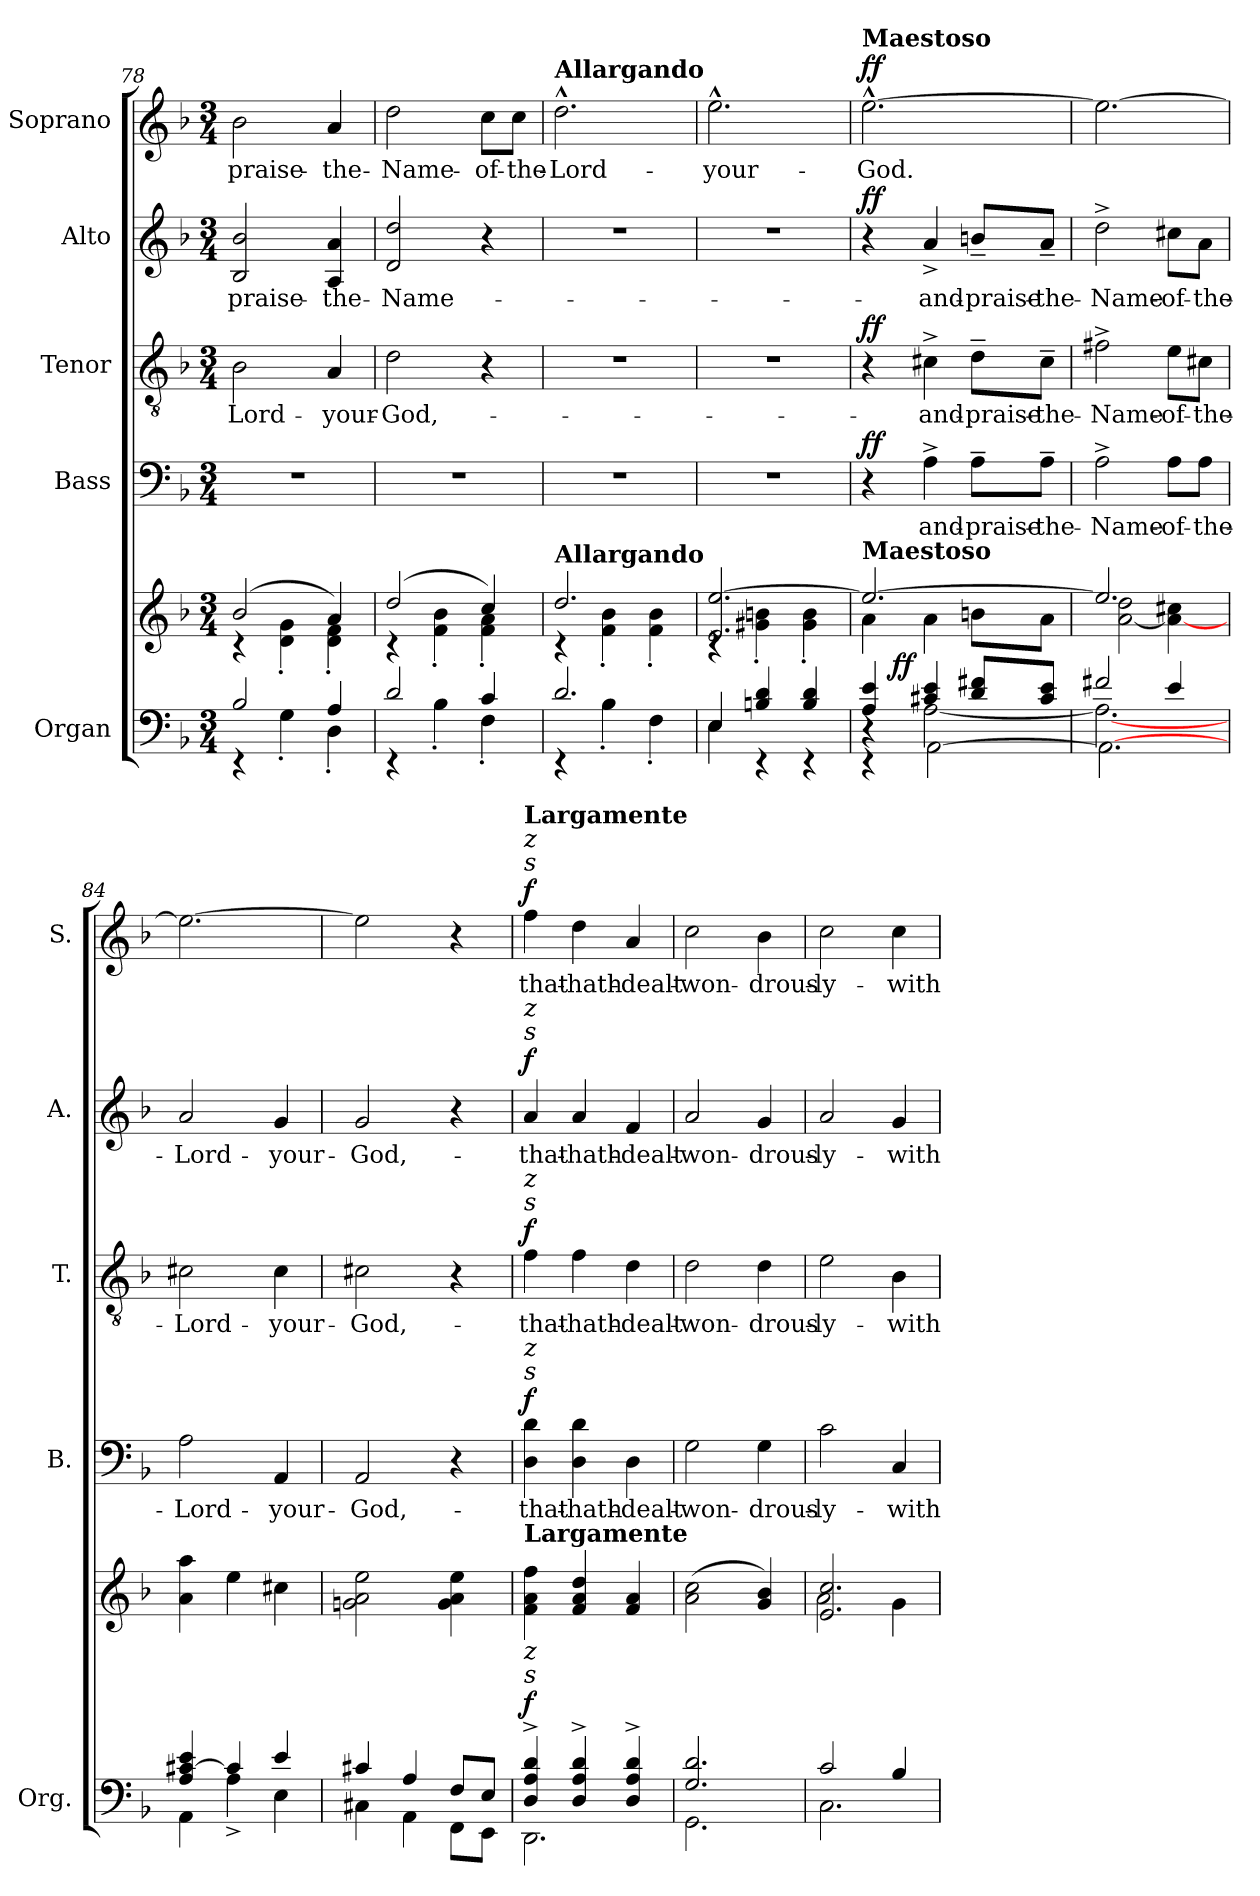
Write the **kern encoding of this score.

**kern	**kern	**dynam	**kern	**text	**dynam	**kern	**text	**dynam	**kern	**text	**dynam	**kern	**text	**dynam
*part5	*part5	*part5	*part4	*part4	*part4	*part3	*part3	*part3	*part2	*part2	*part2	*part1	*part1	*part1
*staff6	*staff5	*staff5/6	*staff4	*staff4	*staff4	*staff3	*staff3	*staff3	*staff2	*staff2	*staff2	*staff1	*staff1	*staff1
*I"Organ	*	*	*I"Bass	*	*	*I"Tenor	*	*	*I"Alto	*	*	*I"Soprano	*	*
*I'Org.	*	*	*I'B.	*	*	*I'T.	*	*	*I'A.	*	*	*I'S.	*	*
*clefF4	*clefG2	*	*clefF4	*	*	*clefGv2	*	*	*clefG2	*	*	*clefG2	*	*
*	*	*	*	*	*	*ITrd7c12	*	*	*	*	*	*	*	*
*k[b-]	*k[b-]	*	*k[b-]	*	*	*k[b-]	*	*	*k[b-]	*	*	*k[b-]	*	*
*F:	*F:	*	*F:	*	*	*F:	*	*	*F:	*	*	*F:	*	*
*M3/4	*M3/4	*	*M3/4	*	*	*M3/4	*	*	*M3/4	*	*	*M3/4	*	*
=78	=78	=78	=78	=78	=78	=78	=78	=78	=78	=78	=78	=78	=78	=78
*^	*^	*	*	*	*	*	*	*	*	*	*	*	*	*
!	!	!	!	!	!LO:N:vis=1	!	!	!	!LO:LY:b	!	!	!LO:LY:b	!	!	!LO:LY:b	!
2B-/	4rEE	(2b-/	4rc	.	2.r	.	.	2BB-\	-Lord-	.	2B-/ 2b-/	-praise-	.	2b-\	-praise-	.
.	4G'<\	.	4d\'< 4g\'<	.	.	.	.	.	.	.	.	.	.	.	.	.
!	!	!	!	!	!	!	!	!	!LO:LY:b	!	!	!LO:LY:b	!	!	!LO:LY:b	!
4A/	4D'<\	4a/)	4d\'< 4f\'<	.	.	.	.	4AA/	-your-	.	4A/ 4a/	-the-	.	4a/	-the-	.
=79	=79	=79	=79	=79	=79	=79	=79	=79	=79	=79	=79	=79	=79	=79	=79	=79
!	!	!	!	!	!LO:N:vis=1	!	!	!	!LO:LY:b	!	!	!LO:LY:b	!	!	!LO:LY:b	!
2d/	4rEE	(2dd/	4rc	.	2.r	.	.	2D\	-God,-	.	2d/ 2dd/	-Name-	.	2dd\	-Name-	.
.	4B-'<\	.	4f\'< 4b-\'<	.	.	.	.	.	.	.	.	.	.	.	.	.
!	!	!	!	!	!	!	!	!	!	!	!	!	!	!	!LO:LY:b	!
4c/	4F'<\	4cc/)	4f\'< 4a\'<	.	.	.	.	4r	.	.	4r	.	.	8cc\L	-of-	.
!	!	!	!	!	!	!	!	!	!	!	!	!	!	!	!LO:LY:b	!
.	.	.	.	.	.	.	.	.	.	.	.	.	.	8cc\J	-the-	.
=80	=80	=80	=80	=80	=80	=80	=80	=80	=80	=80	=80	=80	=80	=80	=80	=80
!	!	!	!	!	!	!	!	!	!	!	!	!	!	!LO:TX:a:B:t=Allargando	!	!
!	!	!LO:TX:a:B:t=Allargando	!	!	!	!	!	!	!	!	!	!	!	!	!	!
!	!	!	!	!	!LO:N:vis=1	!	!	!LO:N:vis=1	!	!	!LO:N:vis=1	!	!	!	!LO:LY:b	!
2.d/	4rEE	2.dd/	4rc	.	2.r	.	.	2.r	.	.	2.r	.	.	2.dd^^>\	-Lord-	.
.	4B-'<\	.	4f\'< 4b-\'<	.	.	.	.	.	.	.	.	.	.	.	.	.
.	4F'<\	.	4f\'< 4b-\'<	.	.	.	.	.	.	.	.	.	.	.	.	.
=81	=81	=81	=81	=81	=81	=81	=81	=81	=81	=81	=81	=81	=81	=81	=81	=81
!	!	!	!	!	!LO:N:vis=1	!	!	!LO:N:vis=1	!	!	!LO:N:vis=1	!	!	!	!LO:LY:b	!
4E/	4E\	2.e/ [>2.ee/	4rc	.	2.r	.	.	2.r	.	.	2.r	.	.	2.ee^^>\	-your-	.
4Bn/ 4d/	4rEE	.	4g#X\'< 4bn\'<	.	.	.	.	.	.	.	.	.	.	.	.	.
4B/ 4d/	4rEE	.	4g#\'< 4b\'<	.	.	.	.	.	.	.	.	.	.	.	.	.
*v	*v	*	*	*	*	*	*	*	*	*	*	*	*	*	*	*
!!LO:LB:g=z
=82	=82	=82	=82	=82	=82	=82	=82	=82	=82	=82	=82	=82	=82	=82	=82
*	*MM70	*	*	*	*	*	*	*	*	*	*	*	*MM70	*	*
*^	*	*	*	*	*	*	*	*	*	*	*	*	*	*	*
*	*^	*	*	*	*	*	*	*	*	*	*	*	*	*	*	*
!	!	!	!	!	!	!	!	!	!	!	!	!	!	!	!LO:TX:a:B:t=Maestoso	!	!
!	!	!	!LO:TX:a:B:t=Maestoso	!	!	!	!	!	!	!	!	!	!	!	!	!	!
!	!	!	!	!	!	!	!	!LO:DY:a	!	!	!LO:DY:a	!	!	!LO:DY:a	!	!LO:LY:b	!LO:DY:a
*	*	*^	*	*	*	*	*	*	*	*	*	*	*	*	*	*	*
4A/ 4e/	4rEE	4r	8ryy	2.ee/_	4a\	.	4r	.	ff	4r	.	ff	4r	.	ff	[>2.ee^^>\	-God.	ff
!	!	!	!	!	!	!LO:DY:a=2	!	!	!	!	!	!	!	!	!	!	!	!
.	.	.	2ryy	.	.	ff	.	.	.	.	.	.	.	.	.	.	.	.
!	!	!	!	!	!	!	!	!LO:LY:b	!	!	!LO:LY:b	!	!	!LO:LY:b	!	!	!	!
4c#X/ 4e/	[<2A\	[<2AA\	.	.	4a\	.	4A^>\	-and-	.	4C#X^>\	-and-	.	4a^</	-and-	.	.	.	.
!	!	!	!	!	!	!	!	!LO:LY:b	!	!	!LO:LY:b	!	!	!LO:LY:b	!	!	!	!
8d/ 8f#X/L	.	.	.	.	8bn\L	.	8A~>\L	-praise-	.	8D~>\L	-praise-	.	8bn~</L	-praise-	.	.	.	.
!	!	!	!	!	!	!	!	!LO:LY:b	!	!	!LO:LY:b	!	!	!LO:LY:b	!	!	!	!
8c#/ 8e/J	.	.	8ryy	.	8a\J	.	8A~>\J	-the-	.	8C#~>\J	-the-	.	8a~</J	-the-	.	.	.	.
=83	=83	=83	=83	=83	=83	=83	=83	=83	=83	=83	=83	=83	=83	=83	=83	=83	=83	=83
!	!	!	!	!	!	!	!	!LO:LY:b	!	!	!LO:LY:b	!	!	!LO:LY:b	!	!	!	!
*	*	*v	*v	*	*	*	*	*	*	*	*	*	*	*	*	*	*	*
2f#X/	2.A\_	2.AA\_	2.ee/]	[<2a\ 2dd\	.	2A^>\	-Name-	.	2F#X^>\	-Name-	.	2dd^>\	-Name-	.	2.ee\_	.	.
!	!	!	!	!	!	!	!LO:LY:b	!	!	!LO:LY:b	!	!	!LO:LY:b	!	!	!	!
4e/	.	.	.	4a\_ 4cc#X\	.	8A\L	-of-	.	8E\L	-of-	.	8cc#X\L	-of-	.	.	.	.
!	!	!	!	!	!	!	!LO:LY:b	!	!	!LO:LY:b	!	!	!LO:LY:b	!	!	!	!
.	.	.	.	.	.	8A\J	-the-	.	8C#X\J	-the-	.	8a\J	-the-	.	.	.	.
*	*v	*v	*	*	*	*	*	*	*	*	*	*	*	*	*	*	*
*	*	*v	*v	*	*	*	*	*	*	*	*	*	*	*	*	*
=84	=84	=84	=84	=84	=84	=84	=84	=84	=84	=84	=84	=84	=84	=84	=84
!	!	!	!	!	!LO:LY:b	!	!	!LO:LY:b	!	!	!LO:LY:b	!	!	!	!
4A/ [>4c#X/ 4e/	4AA\	4a\ 4aa\	.	2A\	-Lord-	.	2C#X\	-Lord-	.	2a/	-Lord-	.	2.ee\_	.	.
4c#/]	4A^<\	4ee\	.	.	.	.	.	.	.	.	.	.	.	.	.
!	!	!	!	!	!LO:LY:b	!	!	!LO:LY:b	!	!	!LO:LY:b	!	!	!	!
4e/	4E\	4cc#X\	.	4AA/	-your-	.	4C#\	-your-	.	4g/	-your-	.	.	.	.
=85	=85	=85	=85	=85	=85	=85	=85	=85	=85	=85	=85	=85	=85	=85	=85
!	!	!	!	!	!LO:LY:b	!	!	!LO:LY:b	!	!	!LO:LY:b	!	!	!	!
4c#X/	4C#X\	2gn\ 2a\ 2ee\	.	2AA/	-God,-	.	2C#X\	-God,-	.	2g/	-God,-	.	2ee\]	.	.
4A/	4AA\	.	.	.	.	.	.	.	.	.	.	.	.	.	.
8F/L	8FF\L	4g\ 4a\ 4ee\	.	4r	.	.	4r	.	.	4r	.	.	4r	.	.
8E/J	8EE\J	.	.	.	.	.	.	.	.	.	.	.	.	.	.
=86	=86	=86	=86	=86	=86	=86	=86	=86	=86	=86	=86	=86	=86	=86	=86
!	!	!	!	!	!	!	!	!	!	!	!	!	!LO:TX:a:i:t=s	!	!
!	!	!	!	!	!	!	!	!	!	!	!	!	!LO:TX:a:i:t=z	!	!
!	!	!	!	!	!	!	!	!	!	!	!	!	!LO:TX:a:B:t=Largamente	!	!
!	!	!	!	!	!	!	!	!	!	!LO:TX:a:i:t=s	!	!	!	!	!
!	!	!	!	!	!	!	!	!	!	!LO:TX:a:i:t=z	!	!	!	!	!
!	!	!	!	!	!	!	!LO:TX:a:i:t=s	!	!	!	!	!	!	!	!
!	!	!	!	!	!	!	!LO:TX:a:i:t=z	!	!	!	!	!	!	!	!
!	!	!	!	!LO:TX:a:i:t=s	!	!	!	!	!	!	!	!	!	!	!
!	!	!	!	!LO:TX:a:i:t=z	!	!	!	!	!	!	!	!	!	!	!
!	!	!LO:TX:a:B:t=Largamente	!	!	!	!	!	!	!	!	!	!	!	!	!
!LO:TX:a:i:t=s	!	!	!	!	!	!	!	!	!	!	!	!	!	!	!
!LO:TX:a:i:t=z	!	!	!	!	!	!	!	!	!	!	!	!	!	!	!
!	!	!	!LO:DY:a=2	!	!LO:LY:b	!LO:DY:a	!	!LO:LY:b	!LO:DY:a	!	!LO:LY:b	!LO:DY:a	!	!LO:LY:b	!LO:DY:a
4D/^> 4A/^> 4d/^>	2.DD\	4f\ 4a\ 4ff\	f	4D\ 4d\	-that-	f	4F\	-that-	f	4a/	-that-	f	4ff\	that-	f
!	!	!	!	!	!LO:LY:b	!	!	!LO:LY:b	!	!	!LO:LY:b	!	!	!LO:LY:b	!
4D/^> 4A/^> 4d/^>	.	4f/ 4a/ 4dd/	.	4D\ 4d\	-hath-	.	4F\	-hath-	.	4a/	-hath-	.	4dd\	-hath-	.
!	!	!	!	!	!LO:LY:b	!	!	!LO:LY:b	!	!	!LO:LY:b	!	!	!LO:LY:b	!
4D/^> 4A/^> 4d/^>	.	4f/ 4a/	.	4D\	-dealt-	.	4D\	-dealt-	.	4f/	-dealt-	.	4a/	-dealt-	.
=87	=87	=87	=87	=87	=87	=87	=87	=87	=87	=87	=87	=87	=87	=87	=87
!	!	!	!	!	!LO:LY:b	!	!	!LO:LY:b	!	!	!LO:LY:b	!	!	!LO:LY:b	!
2.G/ 2.d/	2.GG\	(>2a\ 2cc\	.	2G\	-won-	.	2D\	-won-	.	2a/	-won-	.	2cc\	-won-	.
!	!	!	!	!	!LO:LY:b	!	!	!LO:LY:b	!	!	!LO:LY:b	!	!	!LO:LY:b	!
.	.	4g/ 4b-/)	.	4G\	-drous-	.	4D\	-drous-	.	4g/	-drous-	.	4b-\	-drous-	.
!!LO:PB:g=z
=88	=88	=88	=88	=88	=88	=88	=88	=88	=88	=88	=88	=88	=88	=88	=88
*	*	*^	*	*	*	*	*	*	*	*	*	*	*	*	*
!	!	!	!	!	!	!LO:LY:b	!	!	!LO:LY:b	!	!	!LO:LY:b	!	!	!LO:LY:b	!
2c/	2.C\	2.e/ 2.cc/	2a\	.	2c\	-ly-	.	2E\	-ly-	.	2a/	-ly-	.	2cc\	-ly-	.
!	!	!	!	!	!	!LO:LY:b	!	!	!LO:LY:b	!	!	!LO:LY:b	!	!	!LO:LY:b	!
4B-/	.	.	4g\	.	4C/	-with-	.	4BB-\	-with-	.	4g/	-with-	.	4cc\	-with-	.
*v	*v	*	*	*	*	*	*	*	*	*	*	*	*	*	*	*
*	*v	*v	*	*	*	*	*	*	*	*	*	*	*	*	*
=	=	=	=	=	=	=	=	=	=	=	=	=	=	=
*-	*-	*-	*-	*-	*-	*-	*-	*-	*-	*-	*-	*-	*-	*-
